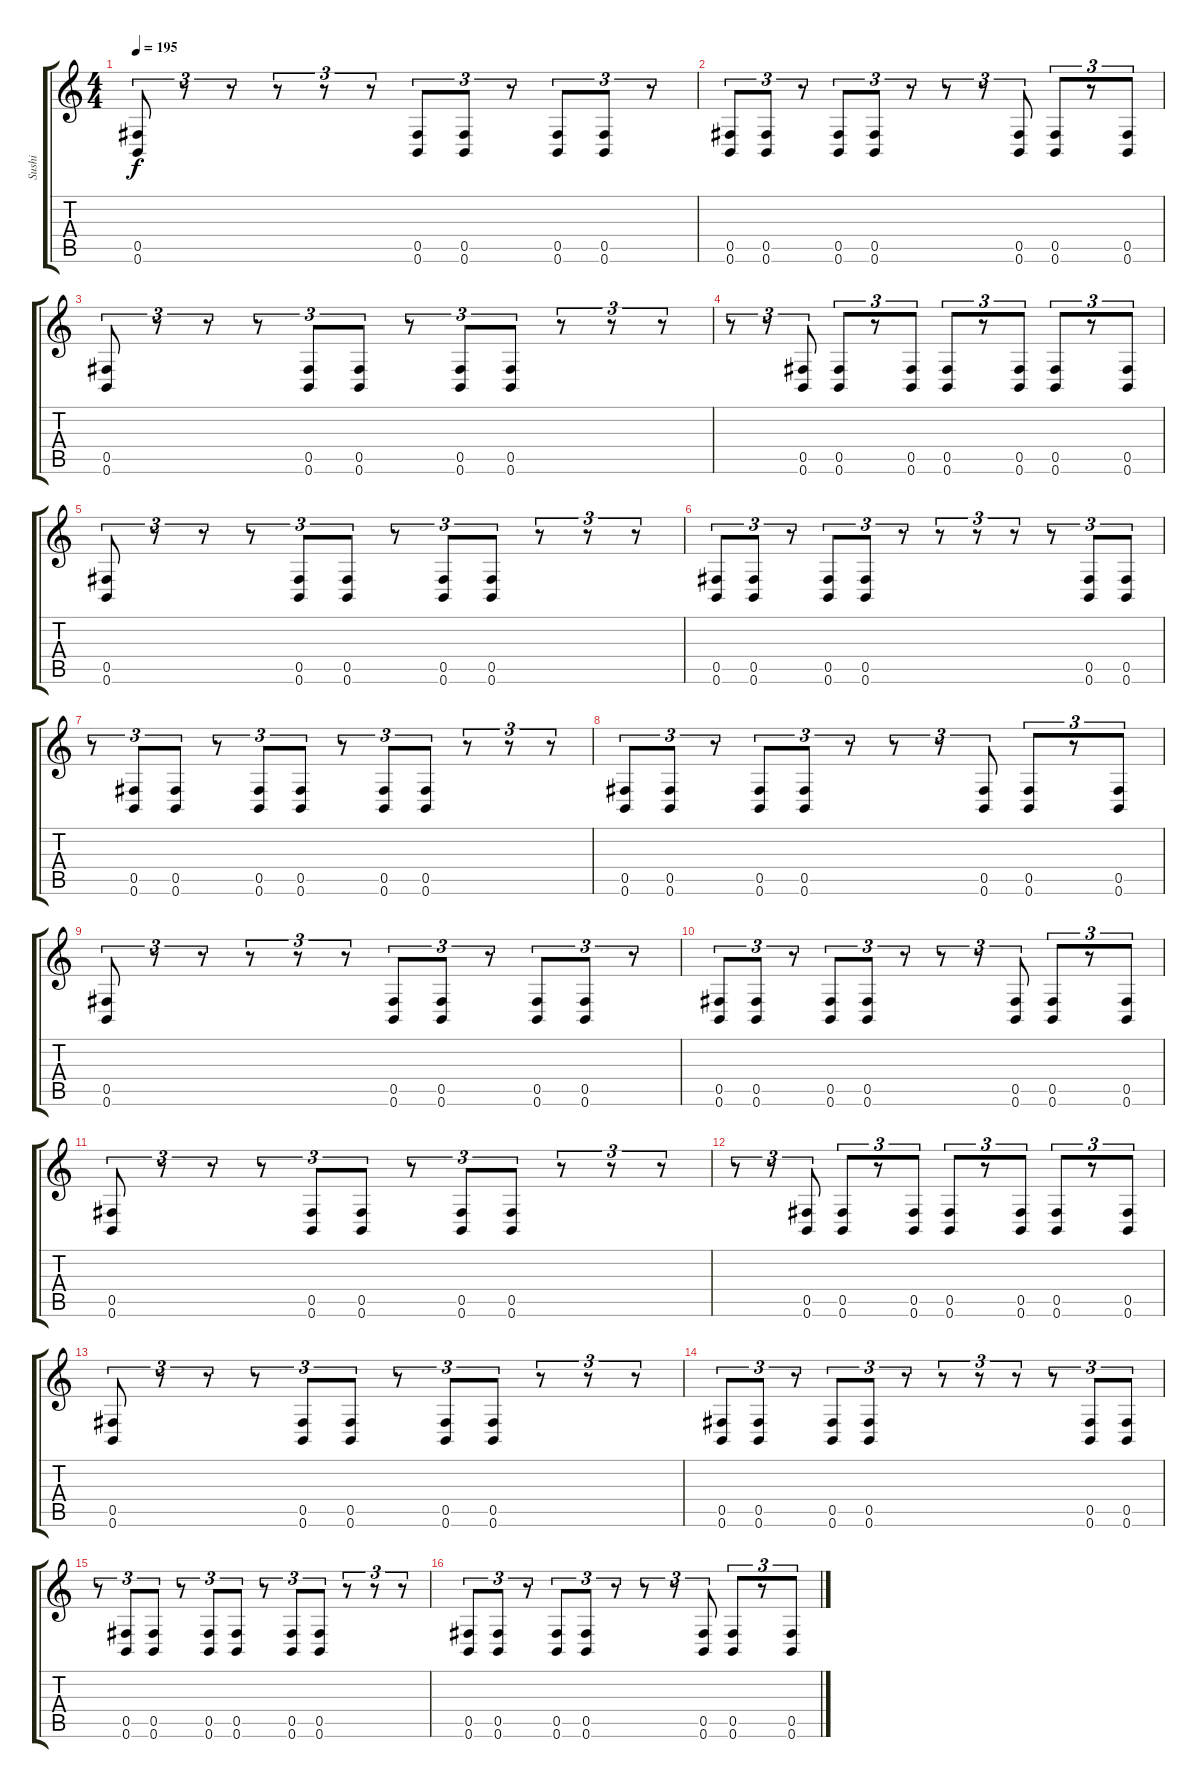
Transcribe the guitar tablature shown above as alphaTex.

\track ("Sushi" "Sushi") {instrument distortionguitar}
\staff {score tabs}
\tuning (Db4 Ab3 E3 B2 Gb2 B1) {hide}
\ts (4 4)
\tempo 195
\clef g2
\ks c
(0.5 0.6).8{tu (3 2) dy f} r.8{tu (3 2)} r.8{tu (3 2)} r.8{tu (3 2)} r.8{tu (3 2)} r.8{tu (3 2)} (0.5 0.6).8{tu (3 2)} (0.5 0.6).8{tu (3 2)} r.8{tu (3 2)} (0.5 0.6).8{tu (3 2)} (0.5 0.6).8{tu (3 2)} r.8{tu (3 2)} |
(0.5 0.6).8{tu (3 2)} (0.5 0.6).8{tu (3 2)} r.8{tu (3 2)} (0.5 0.6).8{tu (3 2)} (0.5 0.6).8{tu (3 2)} r.8{tu (3 2)} r.8{tu (3 2)} r.8{tu (3 2)} (0.5 0.6).8{tu (3 2)} (0.5 0.6).8{tu (3 2)} r.8{tu (3 2)} (0.5 0.6).8{tu (3 2)} |
(0.5 0.6).8{tu (3 2)} r.8{tu (3 2)} r.8{tu (3 2)} r.8{tu (3 2)} (0.5 0.6).8{tu (3 2)} (0.5 0.6).8{tu (3 2)} r.8{tu (3 2)} (0.5 0.6).8{tu (3 2)} (0.5 0.6).8{tu (3 2)} r.8{tu (3 2)} r.8{tu (3 2)} r.8{tu (3 2)} |
r.8{tu (3 2)} r.8{tu (3 2)} (0.5 0.6).8{tu (3 2)} (0.5 0.6).8{tu (3 2)} r.8{tu (3 2)} (0.5 0.6).8{tu (3 2)} (0.5 0.6).8{tu (3 2)} r.8{tu (3 2)} (0.5 0.6).8{tu (3 2)} (0.5 0.6).8{tu (3 2)} r.8{tu (3 2)} (0.5 0.6).8{tu (3 2)} |
(0.5 0.6).8{tu (3 2)} r.8{tu (3 2)} r.8{tu (3 2)} r.8{tu (3 2)} (0.5 0.6).8{tu (3 2)} (0.5 0.6).8{tu (3 2)} r.8{tu (3 2)} (0.5 0.6).8{tu (3 2)} (0.5 0.6).8{tu (3 2)} r.8{tu (3 2)} r.8{tu (3 2)} r.8{tu (3 2)} |
(0.5 0.6).8{tu (3 2)} (0.5 0.6).8{tu (3 2)} r.8{tu (3 2)} (0.5 0.6).8{tu (3 2)} (0.5 0.6).8{tu (3 2)} r.8{tu (3 2)} r.8{tu (3 2)} r.8{tu (3 2)} r.8{tu (3 2)} r.8{tu (3 2)} (0.5 0.6).8{tu (3 2)} (0.5 0.6).8{tu (3 2)} |
r.8{tu (3 2)} (0.5 0.6).8{tu (3 2)} (0.5 0.6).8{tu (3 2)} r.8{tu (3 2)} (0.5 0.6).8{tu (3 2)} (0.5 0.6).8{tu (3 2)} r.8{tu (3 2)} (0.5 0.6).8{tu (3 2)} (0.5 0.6).8{tu (3 2)} r.8{tu (3 2)} r.8{tu (3 2)} r.8{tu (3 2)} |
(0.5 0.6).8{tu (3 2)} (0.5 0.6).8{tu (3 2)} r.8{tu (3 2)} (0.5 0.6).8{tu (3 2)} (0.5 0.6).8{tu (3 2)} r.8{tu (3 2)} r.8{tu (3 2)} r.8{tu (3 2)} (0.5 0.6).8{tu (3 2)} (0.5 0.6).8{tu (3 2)} r.8{tu (3 2)} (0.5 0.6).8{tu (3 2)} |
(0.5 0.6).8{tu (3 2)} r.8{tu (3 2)} r.8{tu (3 2)} r.8{tu (3 2)} r.8{tu (3 2)} r.8{tu (3 2)} (0.5 0.6).8{tu (3 2)} (0.5 0.6).8{tu (3 2)} r.8{tu (3 2)} (0.5 0.6).8{tu (3 2)} (0.5 0.6).8{tu (3 2)} r.8{tu (3 2)} |
(0.5 0.6).8{tu (3 2)} (0.5 0.6).8{tu (3 2)} r.8{tu (3 2)} (0.5 0.6).8{tu (3 2)} (0.5 0.6).8{tu (3 2)} r.8{tu (3 2)} r.8{tu (3 2)} r.8{tu (3 2)} (0.5 0.6).8{tu (3 2)} (0.5 0.6).8{tu (3 2)} r.8{tu (3 2)} (0.5 0.6).8{tu (3 2)} |
(0.5 0.6).8{tu (3 2)} r.8{tu (3 2)} r.8{tu (3 2)} r.8{tu (3 2)} (0.5 0.6).8{tu (3 2)} (0.5 0.6).8{tu (3 2)} r.8{tu (3 2)} (0.5 0.6).8{tu (3 2)} (0.5 0.6).8{tu (3 2)} r.8{tu (3 2)} r.8{tu (3 2)} r.8{tu (3 2)} |
r.8{tu (3 2)} r.8{tu (3 2)} (0.5 0.6).8{tu (3 2)} (0.5 0.6).8{tu (3 2)} r.8{tu (3 2)} (0.5 0.6).8{tu (3 2)} (0.5 0.6).8{tu (3 2)} r.8{tu (3 2)} (0.5 0.6).8{tu (3 2)} (0.5 0.6).8{tu (3 2)} r.8{tu (3 2)} (0.5 0.6).8{tu (3 2)} |
(0.5 0.6).8{tu (3 2)} r.8{tu (3 2)} r.8{tu (3 2)} r.8{tu (3 2)} (0.5 0.6).8{tu (3 2)} (0.5 0.6).8{tu (3 2)} r.8{tu (3 2)} (0.5 0.6).8{tu (3 2)} (0.5 0.6).8{tu (3 2)} r.8{tu (3 2)} r.8{tu (3 2)} r.8{tu (3 2)} |
(0.5 0.6).8{tu (3 2)} (0.5 0.6).8{tu (3 2)} r.8{tu (3 2)} (0.5 0.6).8{tu (3 2)} (0.5 0.6).8{tu (3 2)} r.8{tu (3 2)} r.8{tu (3 2)} r.8{tu (3 2)} r.8{tu (3 2)} r.8{tu (3 2)} (0.5 0.6).8{tu (3 2)} (0.5 0.6).8{tu (3 2)} |
r.8{tu (3 2)} (0.5 0.6).8{tu (3 2)} (0.5 0.6).8{tu (3 2)} r.8{tu (3 2)} (0.5 0.6).8{tu (3 2)} (0.5 0.6).8{tu (3 2)} r.8{tu (3 2)} (0.5 0.6).8{tu (3 2)} (0.5 0.6).8{tu (3 2)} r.8{tu (3 2)} r.8{tu (3 2)} r.8{tu (3 2)} |
(0.5 0.6).8{tu (3 2)} (0.5 0.6).8{tu (3 2)} r.8{tu (3 2)} (0.5 0.6).8{tu (3 2)} (0.5 0.6).8{tu (3 2)} r.8{tu (3 2)} r.8{tu (3 2)} r.8{tu (3 2)} (0.5 0.6).8{tu (3 2)} (0.5 0.6).8{tu (3 2)} r.8{tu (3 2)} (0.5 0.6).8{tu (3 2)}
